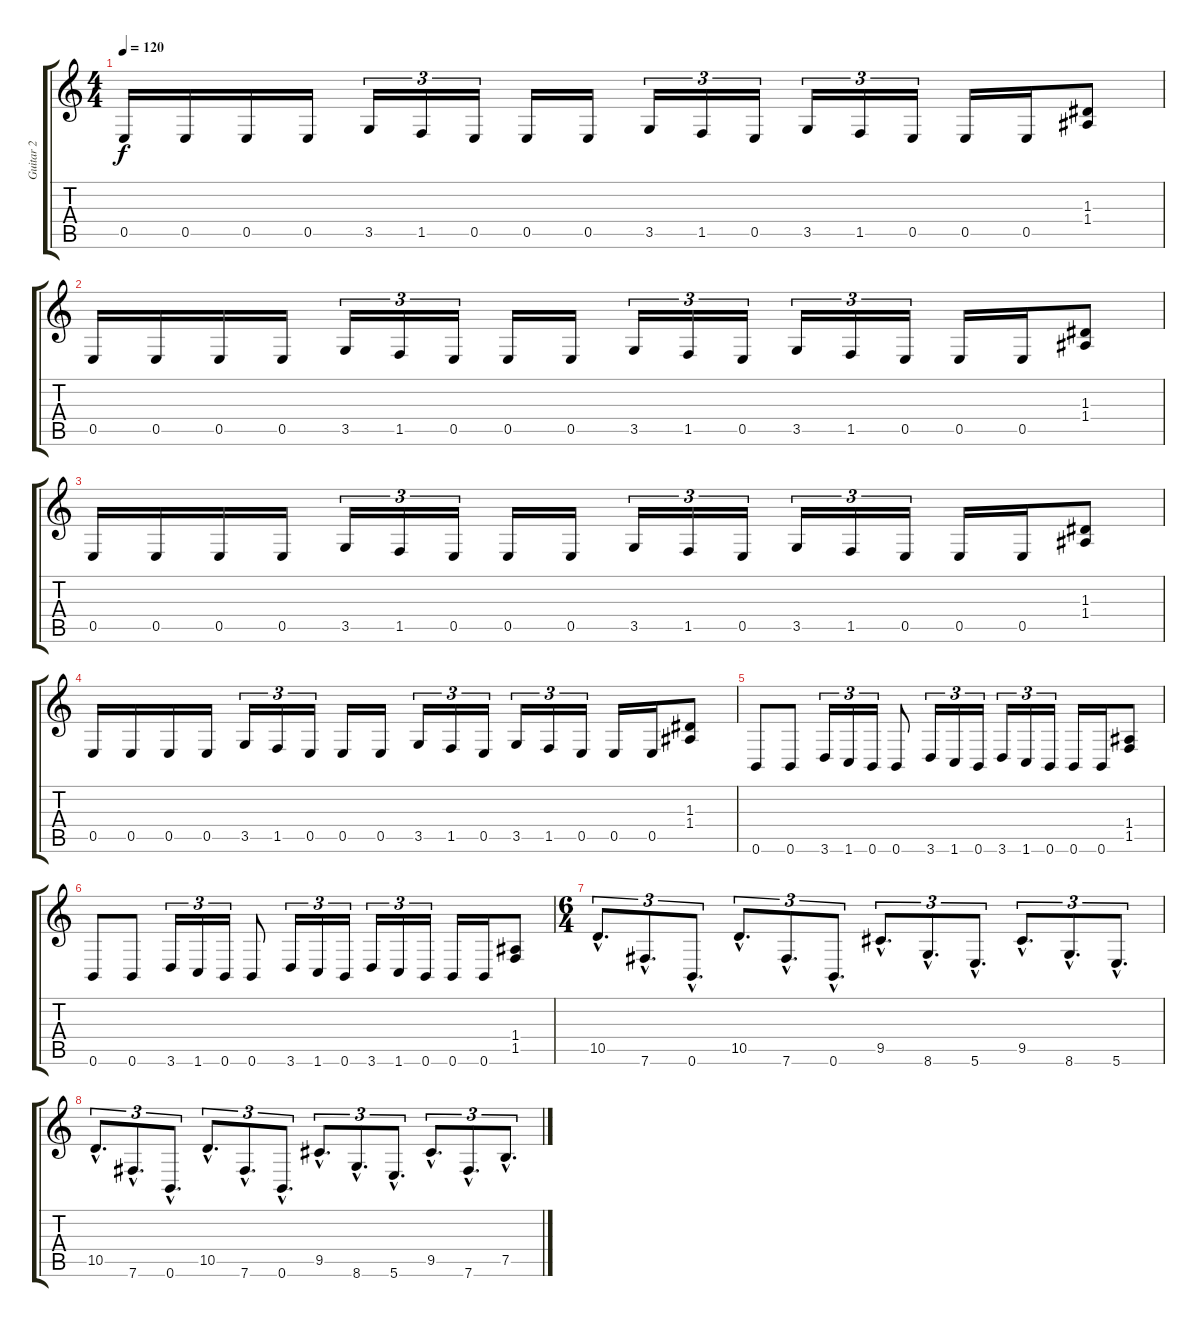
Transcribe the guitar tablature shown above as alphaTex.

\track ("Guitar 2" "Guitar 2") {instrument distortionguitar}
\staff {score tabs}
\tuning (B3 Gb3 D3 A2 E2 B1) {hide}
\ts (4 4)
\tempo 120
\clef g2
\ks c
0.5.16{dy f} 0.5.16 0.5.16 0.5.16 3.5.16{tu (3 2)} 1.5.16{tu (3 2)} 0.5.16{tu (3 2)} 0.5.16 0.5.16 3.5.16{tu (3 2)} 1.5.16{tu (3 2)} 0.5.16{tu (3 2)} 3.5.16{tu (3 2)} 1.5.16{tu (3 2)} 0.5.16{tu (3 2)} 0.5.16 0.5.16 (1.3 1.4).8 |
0.5.16 0.5.16 0.5.16 0.5.16 3.5.16{tu (3 2)} 1.5.16{tu (3 2)} 0.5.16{tu (3 2)} 0.5.16 0.5.16 3.5.16{tu (3 2)} 1.5.16{tu (3 2)} 0.5.16{tu (3 2)} 3.5.16{tu (3 2)} 1.5.16{tu (3 2)} 0.5.16{tu (3 2)} 0.5.16 0.5.16 (1.3 1.4).8 |
0.5.16 0.5.16 0.5.16 0.5.16 3.5.16{tu (3 2)} 1.5.16{tu (3 2)} 0.5.16{tu (3 2)} 0.5.16 0.5.16 3.5.16{tu (3 2)} 1.5.16{tu (3 2)} 0.5.16{tu (3 2)} 3.5.16{tu (3 2)} 1.5.16{tu (3 2)} 0.5.16{tu (3 2)} 0.5.16 0.5.16 (1.3 1.4).8 |
0.5.16 0.5.16 0.5.16 0.5.16 3.5.16{tu (3 2)} 1.5.16{tu (3 2)} 0.5.16{tu (3 2)} 0.5.16 0.5.16 3.5.16{tu (3 2)} 1.5.16{tu (3 2)} 0.5.16{tu (3 2)} 3.5.16{tu (3 2)} 1.5.16{tu (3 2)} 0.5.16{tu (3 2)} 0.5.16 0.5.16 (1.3 1.4).8 |
0.6.8 0.6.8 3.6.16{tu (3 2)} 1.6.16{tu (3 2)} 0.6.16{tu (3 2)} 0.6.8 3.6.16{tu (3 2)} 1.6.16{tu (3 2)} 0.6.16{tu (3 2)} 3.6.16{tu (3 2)} 1.6.16{tu (3 2)} 0.6.16{tu (3 2)} 0.6.16 0.6.16 (1.4 1.5).8 |
0.6.8 0.6.8 3.6.16{tu (3 2)} 1.6.16{tu (3 2)} 0.6.16{tu (3 2)} 0.6.8 3.6.16{tu (3 2)} 1.6.16{tu (3 2)} 0.6.16{tu (3 2)} 3.6.16{tu (3 2)} 1.6.16{tu (3 2)} 0.6.16{tu (3 2)} 0.6.16 0.6.16 (1.4 1.5).8 |
\ts (6 4)
10.5{hac}.8{d tu (3 2)} 7.6{hac}.8{d tu (3 2)} 0.6{hac}.8{d tu (3 2)} 10.5{hac}.8{d tu (3 2)} 7.6{hac}.8{d tu (3 2)} 0.6{hac}.8{d tu (3 2)} 9.5{hac}.8{d tu (3 2)} 8.6{hac}.8{d tu (3 2)} 5.6{hac}.8{d tu (3 2)} 9.5{hac}.8{d tu (3 2)} 8.6{hac}.8{d tu (3 2)} 5.6{hac}.8{d tu (3 2)} |
10.5{hac}.8{d tu (3 2)} 7.6{hac}.8{d tu (3 2)} 0.6{hac}.8{d tu (3 2)} 10.5{hac}.8{d tu (3 2)} 7.6{hac}.8{d tu (3 2)} 0.6{hac}.8{d tu (3 2)} 9.5{hac}.8{d tu (3 2)} 8.6{hac}.8{d tu (3 2)} 5.6{hac}.8{d tu (3 2)} 9.5{hac}.8{d tu (3 2)} 7.6{hac}.8{d tu (3 2)} 7.5{hac}.8{d tu (3 2)}
